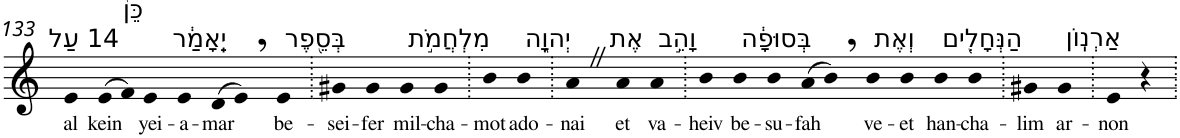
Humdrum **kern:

**kern	**text
*part1	*part1
*staff1	*staff1
*I"Piano	*
*I'Pno	*
!!LO:PB:g=z
*clefG2	*
*k[]	*
=133	=133
!LO:TX:a:t=14 עַל	!
!	!LO:LY:b
4e	al
!LO:TX:a:t=כֵּן֙	!
!	!LO:LY:b
(>8e	kein
8f)	.
!LO:TX:a:t=יֵֽאָמַ֔ר	!
!	!LO:LY:b
4e	yei-
!	!LO:LY:b
4e	-a-
!	!LO:LY:b
(>8d	-mar
8e,)	.
!LO:TX:a:t=בְּסֵ֖פֶר	!
!	!LO:LY:b
4e	be-
=134.	=134.
!	!LO:LY:b
4g#X	-sei-
!	!LO:LY:b
4g#	-fer
!LO:TX:a:t=מִלְחֲמֹ֣ת	!
!	!LO:LY:b
4g#	mil-
!	!LO:LY:b
4g#	-cha-
=135.	=135.
!	!LO:LY:b
4b	-mot
!LO:TX:a:t=יְהוָ֑ה	!
!	!LO:LY:b
4b	ado-
=136.	=136.
!	!LO:LY:b
4aZ	-nai
!LO:TX:a:t=אֶת	!
!	!LO:LY:b
4a	et
!LO:TX:a:t=וָהֵ֣ב	!
!	!LO:LY:b
4a	va-
=137.	=137.
!	!LO:LY:b
4b	-heiv
!LO:TX:a:t=בְּסוּפָ֔ה	!
!	!LO:LY:b
4b	be-
!	!LO:LY:b
4b	-su-
!	!LO:LY:b
(>8a	-fah
8b,)	.
!LO:TX:a:t=וְאֶת	!
!	!LO:LY:b
4b	ve-
!	!LO:LY:b
4b	-et
!LO:TX:a:t=הַנְּחָלִ֖ים	!
!	!LO:LY:b
4b	han-
!	!LO:LY:b
4b	-cha-
=138.	=138.
!	!LO:LY:b
4g#X	-lim
!LO:TX:a:t=אַרְנֽוֹן	!
!	!LO:LY:b
4g#	ar-
=139.	=139.
!	!LO:LY:b
4e	-non
4r	.
=.	=.
*-	*-
